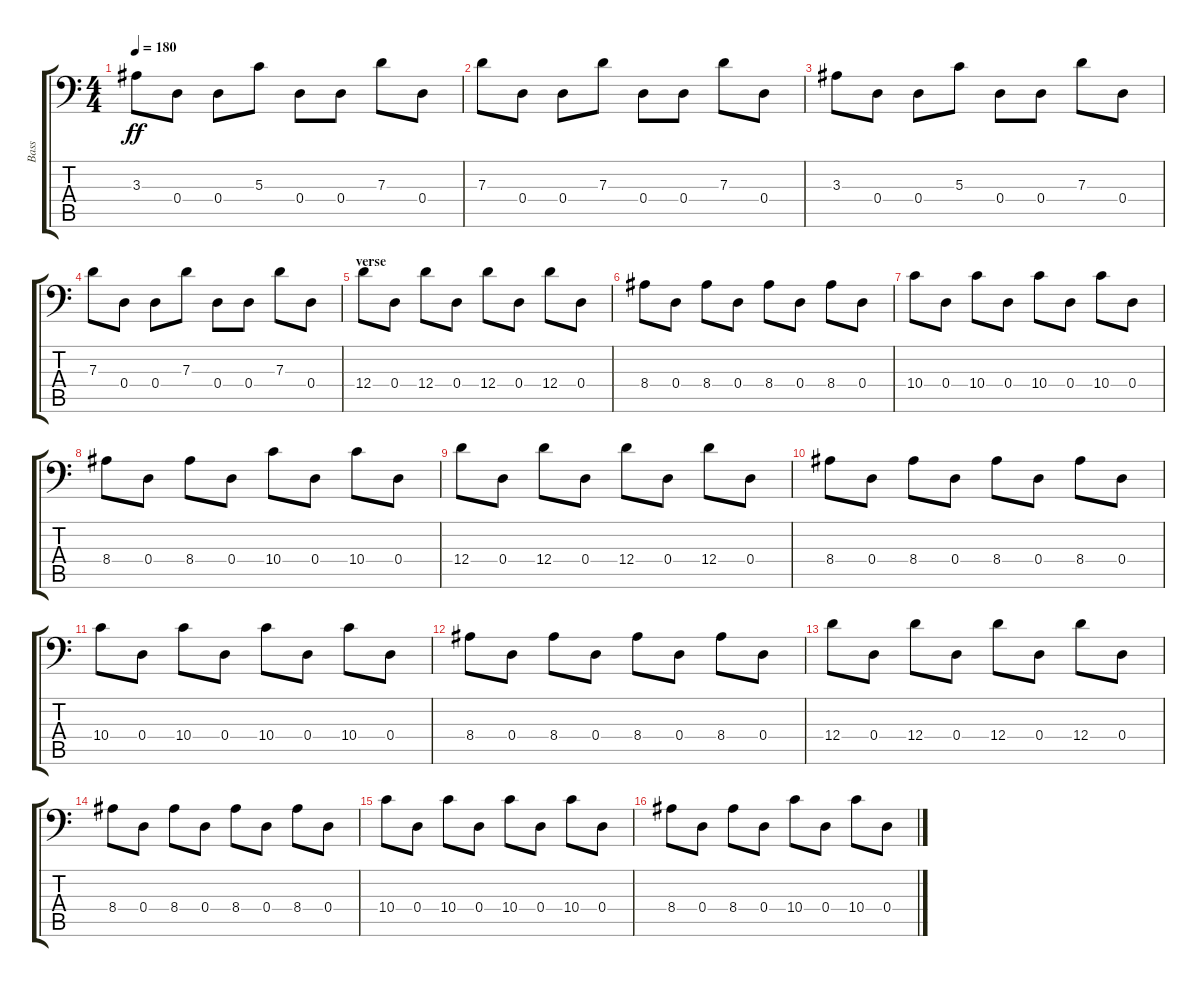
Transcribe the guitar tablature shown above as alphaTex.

\track ("Bass" "Bass") {instrument electricbassfinger}
\staff {score tabs}
\tuning (E3 B2 G2 D2 A1 E1) {hide}
\ts (4 4)
\tempo 180
\clef f4
\ks c
3.3.8{dy ff} 0.4.8 0.4.8 5.3.8 0.4.8 0.4.8 7.3.8 0.4.8 |
7.3.8 0.4.8 0.4.8 7.3.8 0.4.8 0.4.8 7.3.8 0.4.8 |
3.3.8 0.4.8 0.4.8 5.3.8 0.4.8 0.4.8 7.3.8 0.4.8 |
7.3.8 0.4.8 0.4.8 7.3.8 0.4.8 0.4.8 7.3.8 0.4.8 |
\section ("" "verse")
12.4.8 0.4.8 12.4.8 0.4.8 12.4.8 0.4.8 12.4.8 0.4.8 |
8.4.8 0.4.8 8.4.8 0.4.8 8.4.8 0.4.8 8.4.8 0.4.8 |
10.4.8 0.4.8 10.4.8 0.4.8 10.4.8 0.4.8 10.4.8 0.4.8 |
8.4.8 0.4.8 8.4.8 0.4.8 10.4.8 0.4.8 10.4.8 0.4.8 |
12.4.8 0.4.8 12.4.8 0.4.8 12.4.8 0.4.8 12.4.8 0.4.8 |
8.4.8 0.4.8 8.4.8 0.4.8 8.4.8 0.4.8 8.4.8 0.4.8 |
10.4.8 0.4.8 10.4.8 0.4.8 10.4.8 0.4.8 10.4.8 0.4.8 |
8.4.8 0.4.8 8.4.8 0.4.8 8.4.8 0.4.8 8.4.8 0.4.8 |
12.4.8 0.4.8 12.4.8 0.4.8 12.4.8 0.4.8 12.4.8 0.4.8 |
8.4.8 0.4.8 8.4.8 0.4.8 8.4.8 0.4.8 8.4.8 0.4.8 |
10.4.8 0.4.8 10.4.8 0.4.8 10.4.8 0.4.8 10.4.8 0.4.8 |
8.4.8 0.4.8 8.4.8 0.4.8 10.4.8 0.4.8 10.4.8 0.4.8
